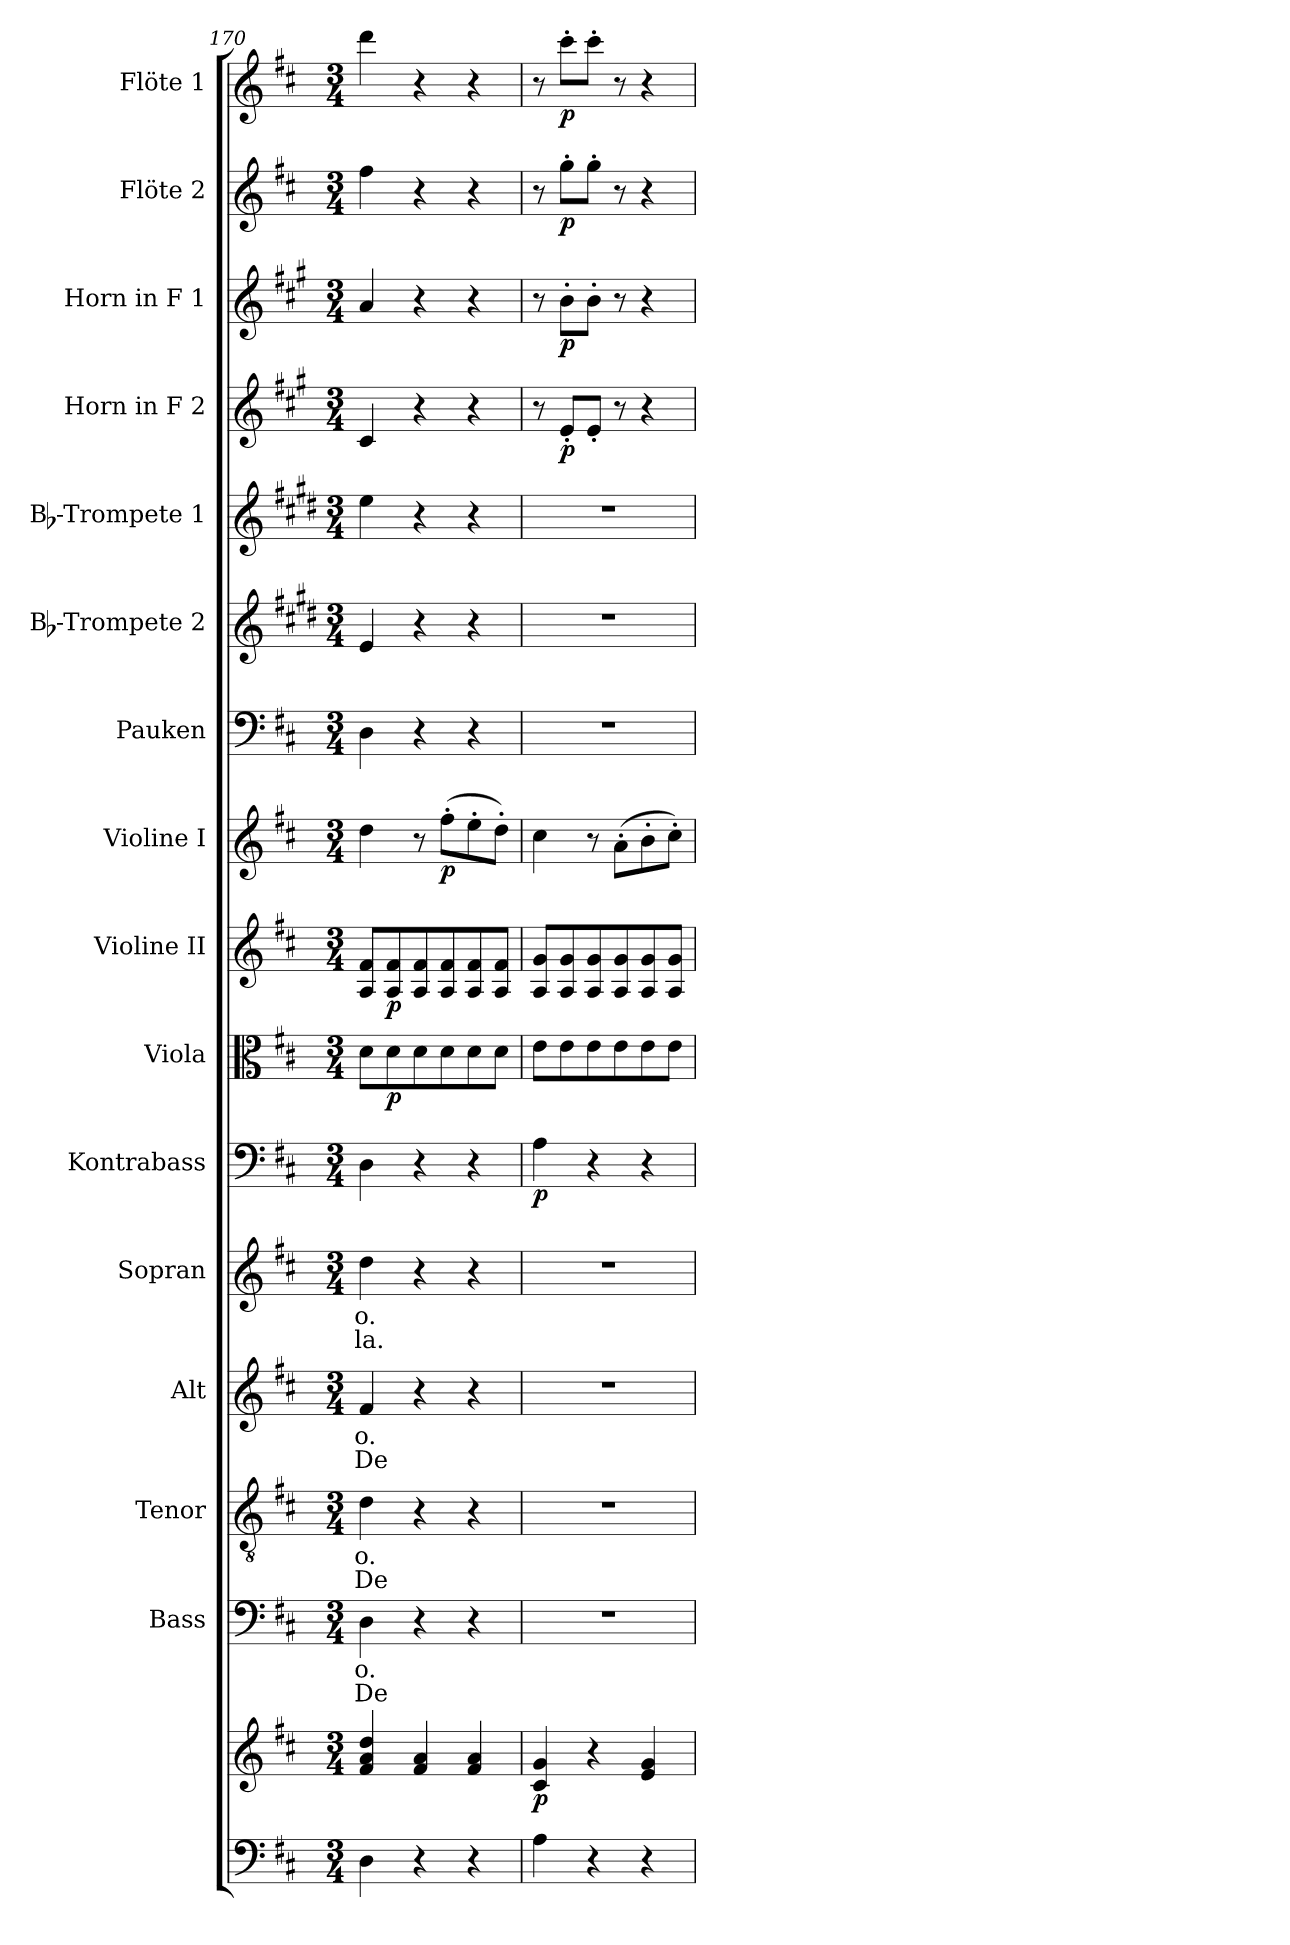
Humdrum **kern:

**kern	**kern	**dynam	**kern	**text	**text	**kern	**text	**text	**kern	**text	**text	**kern	**text	**text	**kern	**dynam	**kern	**dynam	**kern	**dynam	**kern	**dynam	**kern	**kern	**kern	**kern	**dynam	**kern	**dynam	**kern	**dynam	**kern	**dynam
*part16	*part16	*part16	*part15	*part15	*part15	*part14	*part14	*part14	*part13	*part13	*part13	*part12	*part12	*part12	*part11	*part11	*part10	*part10	*part9	*part9	*part8	*part8	*part7	*part6	*part5	*part4	*part4	*part3	*part3	*part2	*part2	*part1	*part1
*staff17	*staff16	*staff16/17	*staff15	*staff15	*staff15	*staff14	*staff14	*staff14	*staff13	*staff13	*staff13	*staff12	*staff12	*staff12	*staff11	*staff11	*staff10	*staff10	*staff9	*staff9	*staff8	*staff8	*staff7	*staff6	*staff5	*staff4	*staff4	*staff3	*staff3	*staff2	*staff2	*staff1	*staff1
*	*	*	*I"Bass	*	*	*I"Tenor	*	*	*I"Alt	*	*	*I"Sopran	*	*	*I"Kontrabass	*	*I"Viola	*	*I"Violine II	*	*I"Violine I	*	*I"Pauken	*I"Bb-Trompete 2	*I"Bb-Trompete 1	*I"Horn in F 2	*	*I"Horn in F 1	*	*I"Flöte 2	*	*I"Flöte 1	*
*	*	*	*I'B.	*	*	*I'T.	*	*	*I'A.	*	*	*I'S.	*	*	*I'Kb.	*	*I'Vla.	*	*I'Vl. II	*	*I'Vl. I	*	*I'Pk.	*I'Bb Trp. 2	*I'Bb Trp. 1	*	*	*	*	*I'Fl. 2	*	*I'Fl. 1	*
*clefF4	*clefG2	*	*clefF4	*	*	*clefGv2	*	*	*clefG2	*	*	*clefG2	*	*	*clefF4	*	*clefC3	*	*clefG2	*	*clefG2	*	*clefF4	*clefG2	*clefG2	*clefG2	*	*clefG2	*	*clefG2	*	*clefG2	*
*	*	*	*	*	*	*	*	*	*	*	*	*	*	*	*ITrd7c12	*	*	*	*	*	*	*	*	*ITrd1c2	*ITrd1c2	*ITrd4c7	*	*ITrd4c7	*	*	*	*	*
*k[f#c#]	*k[f#c#]	*	*k[f#c#]	*	*	*k[f#c#]	*	*	*k[f#c#]	*	*	*k[f#c#]	*	*	*k[f#c#]	*	*k[f#c#]	*	*k[f#c#]	*	*k[f#c#]	*	*k[f#c#]	*k[f#c#]	*k[f#c#]	*k[f#c#]	*	*k[f#c#]	*	*k[f#c#]	*	*k[f#c#]	*
*D:	*D:	*	*D:	*	*	*D:	*	*	*D:	*	*	*D:	*	*	*D:	*	*D:	*	*D:	*	*D:	*	*D:	*D:	*D:	*D:	*	*D:	*	*D:	*	*D:	*
*M3/4	*M3/4	*	*M3/4	*	*	*M3/4	*	*	*M3/4	*	*	*M3/4	*	*	*M3/4	*	*M3/4	*	*M3/4	*	*M3/4	*	*M3/4	*M3/4	*M3/4	*M3/4	*	*M3/4	*	*M3/4	*	*M3/4	*
=170	=170	=170	=170	=170	=170	=170	=170	=170	=170	=170	=170	=170	=170	=170	=170	=170	=170	=170	=170	=170	=170	=170	=170	=170	=170	=170	=170	=170	=170	=170	=170	=170	=170
!	!	!	!	!LO:LY:b	!LO:LY:b	!	!LO:LY:b	!LO:LY:b	!	!LO:LY:b	!LO:LY:b	!	!LO:LY:b	!LO:LY:b	!	!	!	!	!	!	!	!	!	!	!	!	!	!	!	!	!	!	!
4D\	4f#/ 4a/ 4dd/	.	4D\	-o.	De-	4d\	-o.	De-	4f#/	-o.	De-	4dd\	-o.	-la.	4DD\	.	8d\L	.	8A/ 8f#/L	.	4dd\	.	4D\	4d/	4dd\	4F#/	.	4d/	.	4ff#\	.	4ddd\	.
!	!	!	!	!	!	!	!	!	!	!	!	!	!	!	!	!	!	!LO:DY:b	!	!LO:DY:b	!	!	!	!	!	!	!	!	!	!	!	!	!
.	.	.	.	.	.	.	.	.	.	.	.	.	.	.	.	.	8d\	p	8A/ 8f#/	p	.	.	.	.	.	.	.	.	.	.	.	.	.
4r	4f#/ 4a/	.	4r	.	.	4r	.	.	4r	.	.	4r	.	.	4r	.	8d\	.	8A/ 8f#/	.	8r	.	4r	4r	4r	4r	.	4r	.	4r	.	4r	.
!	!	!	!	!	!	!	!	!	!	!	!	!	!	!	!	!	!	!	!	!	!	!LO:DY:b	!	!	!	!	!	!	!	!	!	!	!
.	.	.	.	.	.	.	.	.	.	.	.	.	.	.	.	.	8d\	.	8A/ 8f#/	.	(>8ff#'>\L	p	.	.	.	.	.	.	.	.	.	.	.
4r	4f#/ 4a/	.	4r	.	.	4r	.	.	4r	.	.	4r	.	.	4r	.	8d\	.	8A/ 8f#/	.	8ee'>\	.	4r	4r	4r	4r	.	4r	.	4r	.	4r	.
.	.	.	.	.	.	.	.	.	.	.	.	.	.	.	.	.	8d\J	.	8A/ 8f#/J	.	8dd'>\J)	.	.	.	.	.	.	.	.	.	.	.	.
=171	=171	=171	=171	=171	=171	=171	=171	=171	=171	=171	=171	=171	=171	=171	=171	=171	=171	=171	=171	=171	=171	=171	=171	=171	=171	=171	=171	=171	=171	=171	=171	=171	=171
!	!	!LO:DY:b	!	!	!	!	!	!	!	!	!	!	!	!	!	!LO:DY:b	!	!	!	!	!	!	!	!	!	!	!	!	!	!	!	!	!
4A\	4c#/ 4g/	p	2.r	.	.	2.r	.	.	2.r	.	.	2.r	.	.	4AA\	p	8e\L	.	8A/ 8g/L	.	4cc#\	.	2.r	2.r	2.r	8r	.	8r	.	8r	.	8r	.
!	!	!	!	!	!	!	!	!	!	!	!	!	!	!	!	!	!	!	!	!	!	!	!	!	!	!	!LO:DY:b	!	!LO:DY:b	!	!LO:DY:b	!	!LO:DY:b
.	.	.	.	.	.	.	.	.	.	.	.	.	.	.	.	.	8e\	.	8A/ 8g/	.	.	.	.	.	.	8A'</L	p	8e'>\L	p	8gg'>\L	p	8ccc#'>\L	p
4r	4r	.	.	.	.	.	.	.	.	.	.	.	.	.	4r	.	8e\	.	8A/ 8g/	.	8r	.	.	.	.	8A'</J	.	8e'>\J	.	8gg'>\J	.	8ccc#'>\J	.
.	.	.	.	.	.	.	.	.	.	.	.	.	.	.	.	.	8e\	.	8A/ 8g/	.	(>8a'>\L	.	.	.	.	8r	.	8r	.	8r	.	8r	.
4r	4e/ 4g/	.	.	.	.	.	.	.	.	.	.	.	.	.	4r	.	8e\	.	8A/ 8g/	.	8b'>\	.	.	.	.	4r	.	4r	.	4r	.	4r	.
.	.	.	.	.	.	.	.	.	.	.	.	.	.	.	.	.	8e\J	.	8A/ 8g/J	.	8cc#'>\J)	.	.	.	.	.	.	.	.	.	.	.	.
=	=	=	=	=	=	=	=	=	=	=	=	=	=	=	=	=	=	=	=	=	=	=	=	=	=	=	=	=	=	=	=	=	=
*-	*-	*-	*-	*-	*-	*-	*-	*-	*-	*-	*-	*-	*-	*-	*-	*-	*-	*-	*-	*-	*-	*-	*-	*-	*-	*-	*-	*-	*-	*-	*-	*-	*-
